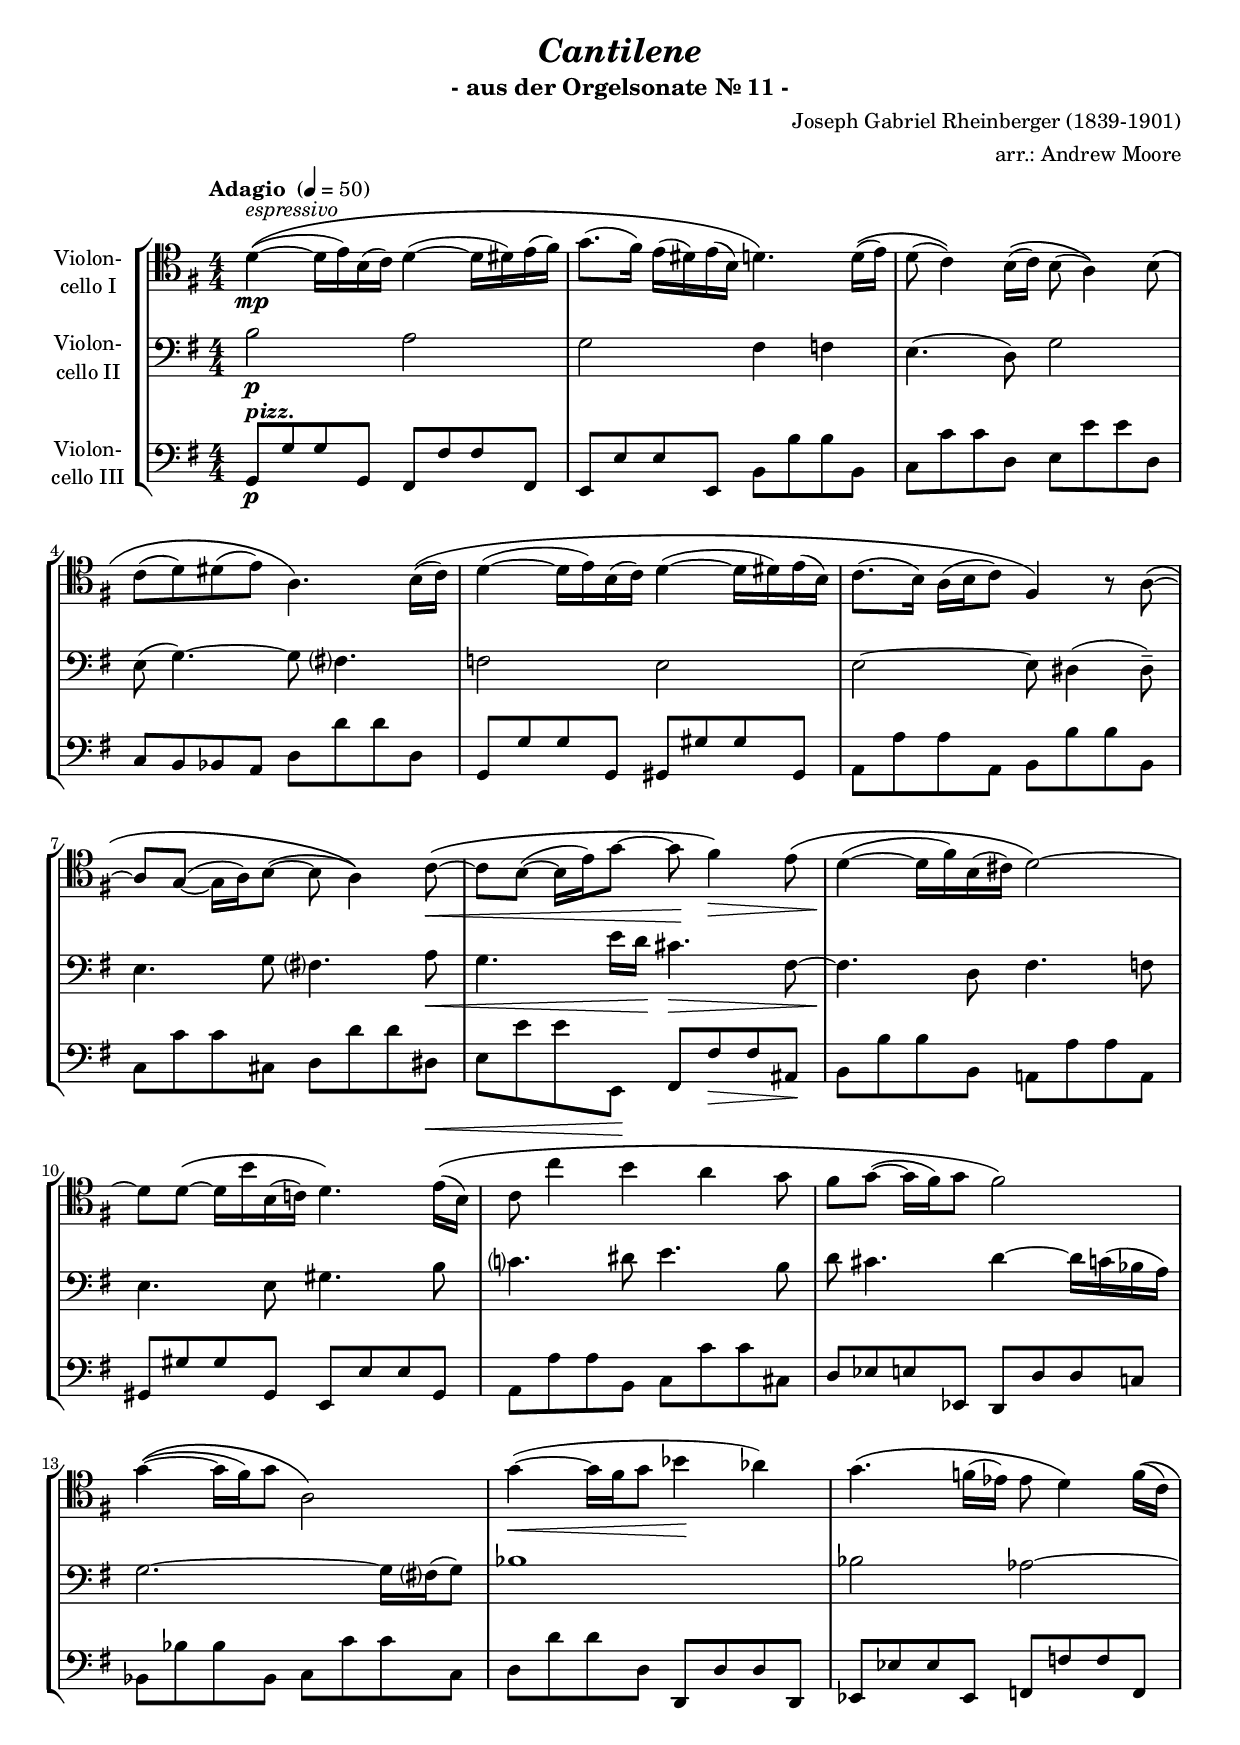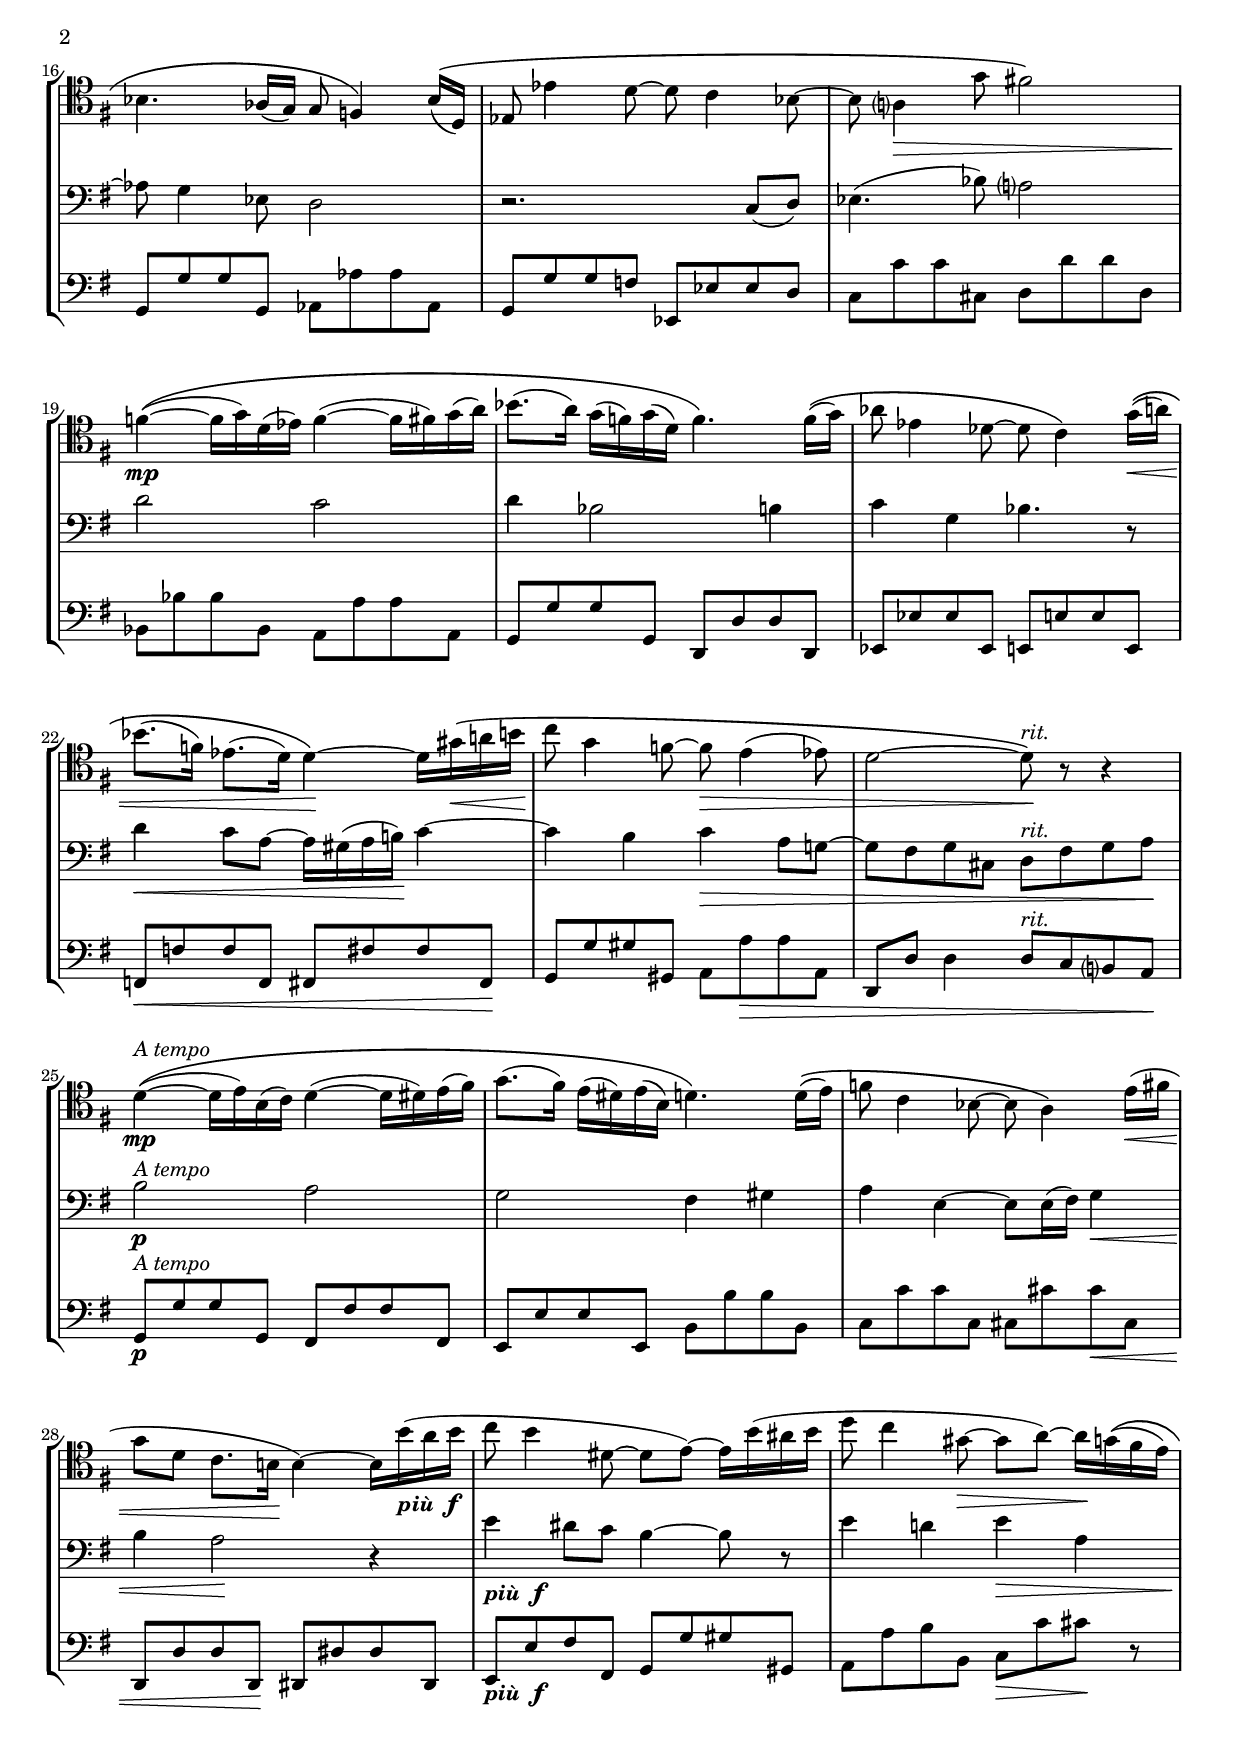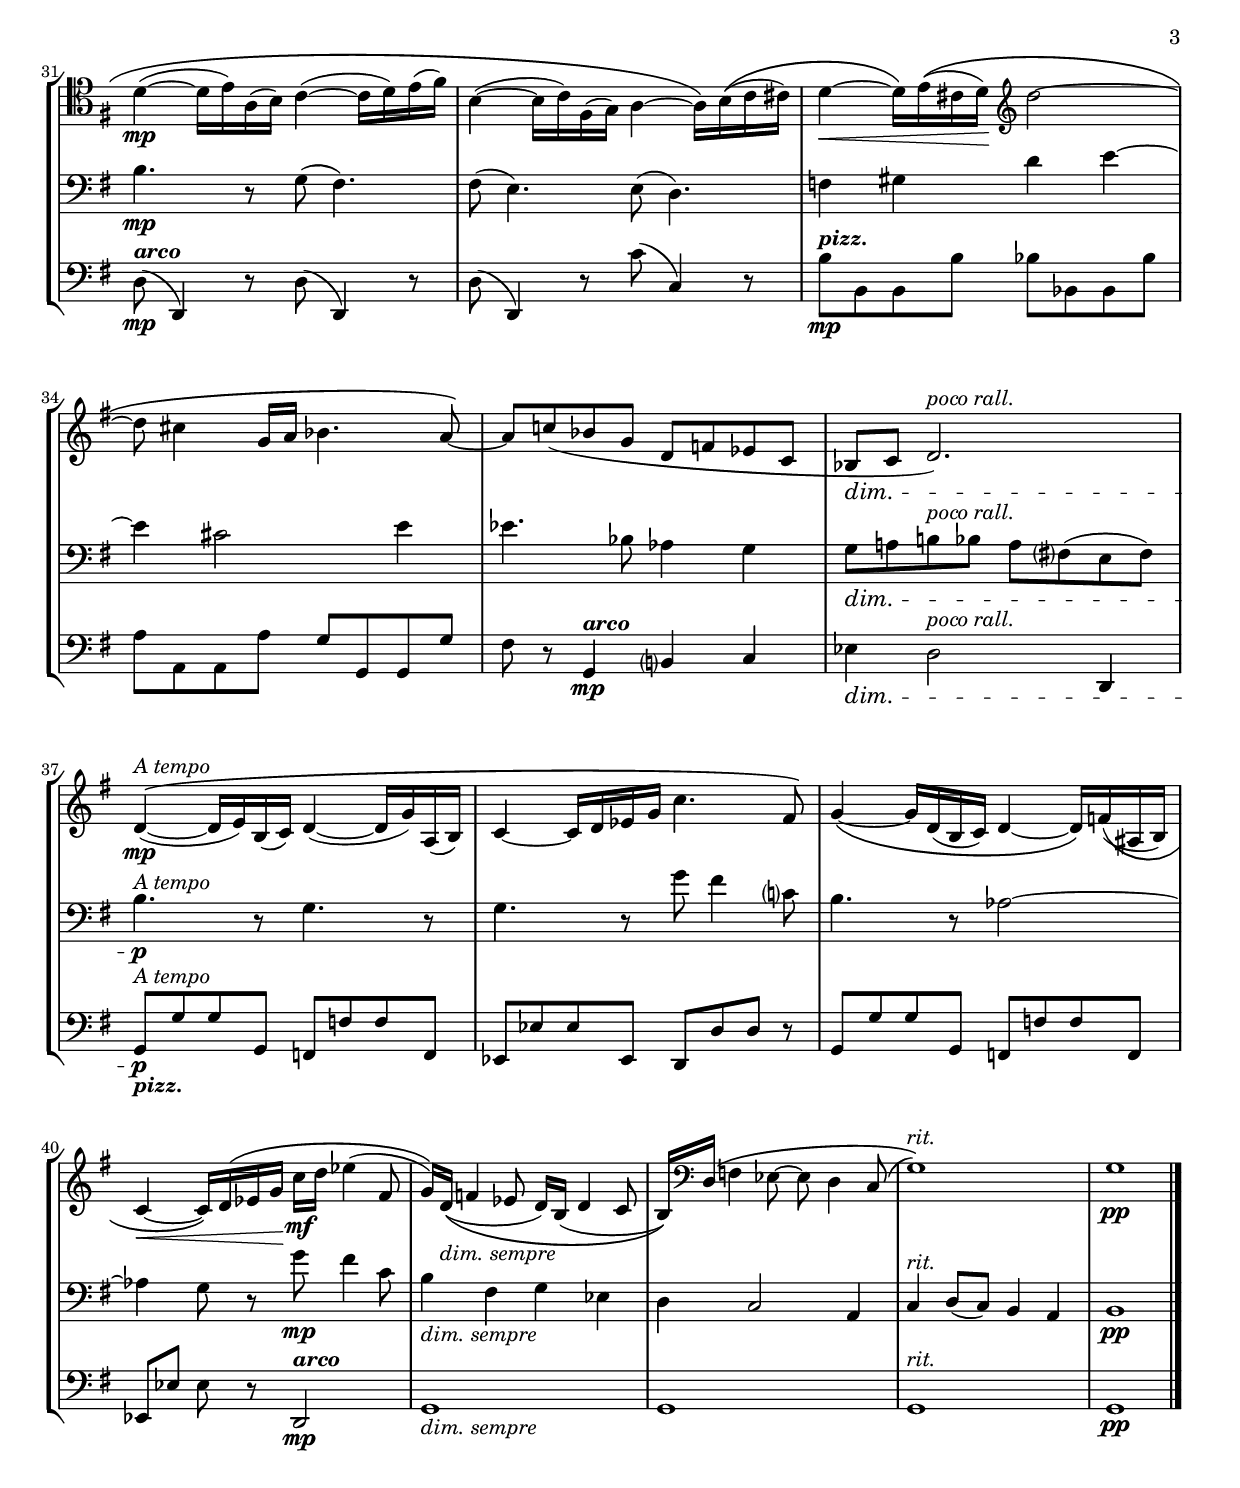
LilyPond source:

\version "2.14.2"
\include "deutsch.ly"

#(set-global-staff-size 18.2)

\header {
  title     = \markup \bold \italic "Cantilene"
  subtitle  = "- aus der Orgelsonate Nr. 11 -"
  composer  = "Joseph Gabriel Rheinberger (1839-1901)"
  arranger  = "arr.: Andrew Moore"
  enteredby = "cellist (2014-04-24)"
}

voiceconsts = {
  \key f \major
  \time 4/4
  \clef "bass"
  \numericTimeSignature
  \compressFullBarRests
  \tempo "Adagio " 4=50
}

mihi = "clarinet"
milo = "bassoon"
%mihi = "church organ"
%milo = "church organ"

arco = \markup \bold \italic "arco"
atem = \markup \italic "A tempo"
dise = \markup \italic "dim. sempre"
espr = \markup \italic "espressivo"
piuf = \markup { \bold \italic "più " \dynamic f }
pizz = \markup \bold \italic "pizz."
pora = \markup \italic "poco rall."
rit  = \markup \italic "rit."

va = \relative c' {
  \voiceconsts
  \clef "tenor"

  c4\((~\mp^\espr c16 d) a( b) c4(~ c16 cis) d( e)
  f8.( e16) d( cis) d( a) c4.\) c16\(( d)
  c8( b4)\) a16\(( b) a8( g4)\) a8\(

  b( c) cis( d) g,4.\) a16\(( b)
  c4(~ c16 d) a( b) c4(~ c16 cis) d( a)
  b8.( a16) g( a b8) e,4\) r8 g\(~

  g f(~ f16 g) a8(~ a g4)\) b8\(~\<
  b a(~ a16 d) f8~ f\! e4\)\> d8\(
  c4(~\! c16 e) a,( h) c2\)~

  c8 c\(~ c16 a' a,( b!) c4.\) d16\(( a)
  b8 b'4 a g f8
  e f(~ f16 e) f8 e2\)

  f4\((~ f16 e) f8 g,2\)
  f'4(~\< f16 e f8 as4\! ges)
  f4.\( es16( des) des8 c4\) es16\(( b)

  as4. ges16( f) f8 es4\) as16\(( c,)
  des8 des'4 c8~ c b4 as8~
  as g?4\> f'8 e!2\)

  es4\((~\!\mp es16 f) c( des) es4(~ es16 e) f( g)
  as8.( g16) f( es) f( c) es4.\) es16\(( f)
  ges8 des4 ces8~ ces b4\) f'16\((\< g)

  as8.( es16) des8.( c16) c4\)~\! c16 fis\(\< g! a
  b8\! f4 es8~ es\> d4( des8)
  c2~ c8\)\!^\rit r r4

  c4\((~\mp^\atem c16 d) a( b) c4(~ c16 cis) d( e)
  f8.( e16) d( cis) d( a) c4.\) c16\(( d)
  es8 b4 as8~ as g4\) d'16(\< e

  f8 c b8. a!16\! a4)~ a16 a'(_\piuf g a
  b8 a4 cis,8~ cis d)~ d16 a'( gis a
  c8 b4 fis8~\> fis g)~ g16\! f!\(( e d)

  c4(~\mp c16 d) g,( a) b4(~ b16 c) d( e)
  a,4(~ a16 b) e,( f) g4~ g16\) a\(( b h)
  c4~\< c16\) d\(( h c)\! \clef "treble" c'2~

  c8 h4 f16 g as4. g8\)~
  g b!( as f c es des b
  as\dim b  c2.)^\pora

  c4\((~\mp^\atem c16 d) a( b) c4(~ c16 f) g,( a)
  b4~ b16 c des f b4. e,8\)
  f4\(~ f16 c( a b) c4~ c16\) es\(( gis, a)

  b4~\< b16\) c\( des f\! b\mf c des4( e,8
  f16)\) c\((_\dise es4 des8 c16) a( c4 b8

  a16)\) \clef "bass" c,\( es4 des8~ des c4 b8(
  f'1)\)^\rit
  f\pp \bar "|."
}

vb = \relative c' {
  \voiceconsts

  a2\p g
  f e4 es
  d4.( c8) f2
  d8( f4.)~ f8 e?4.
  es2 d

  d~ d8 cis4( cis8)--
  d4.f8 e?4. g8\<
  f4. d'16 c\! h4.\> e,8~
  e4.\! c8 e4. es8
  d4. d8 fis4. a8

  b?4. cis8 d4. a8
  c h4. c4~ c16 b( as g)
  f2.~ f16 e?( f8)
  as1
  as2 ges~
  ges8 f4 des8 c2

  r2. b8( c)
  des4.( as'8) g?2
  c b
  c4 as2 a4
  b f as4. r8

  c4\< b8 g~ g16 fis( g a!)\! b4~
  b a b\> g8 f!~
  f e f h, c^\rit e f g\!
  a2\p^\atem g
  f e4 fis

  g d~ d8 d16( e) f4\<
  a g2\! r4
  d'_\piuf cis8 b a4~ a8 r
  d4 c! d\> g,
  a4.\!\mp r8 f( e4.)

  e8( d4.) d8( c4.)
  es4 fis c' d~
  d h2 d4
  des4. as8 ges4 f

  f8\dim g! a!^\pora as g e?( d e)
  a4.\p^\atem r8 f4. r8
  f4. r8 f' e4 b?8
  a4. r8 ges2~

  ges4 f8 r f'\mp e4 b8
  a4_\dise e f des
  c b2 g4
  b^\rit c8( b) a4 g
  a1\pp \bar "|."
}

vc = \relative c, {
  \voiceconsts

  f8\p^\pizz f' f f, e e' e e,
  d d' d d, a' a' a a,
  b b' b c, d d' d c,

  b a as g c c' c c,
  f, f' f f, fis fis' fis fis,
  g g' g g, a a' a a,

  b b' b h, c c' c cis,\<
  d d' d d,,\! e e'\> e gis,\!
  a a' a a, g! g' g g,

  fis fis' fis fis, d d' d fis,
  g g' g a, b b' b h,
  c des d des, c c' c b!

  as as' as as, b b' b b,
  c c' c c, c, c' c c,
  des des' des des, es es' es es,

  f f' f f, ges ges' ges ges,
  f f' f es des, des' des c
  b b' b h, c c' c c,

  as as' as as, g g' g g,
  f f' f f, c c' c c,
  des des' des des, d d' d d,

  es\< es' es es, e e' e e,\!
  f f' fis fis, g g'\> g g,
  c, c' c4 c8^\rit b a? g\!

  f\p^\atem f' f f, e e' e e,
  d d' d d, a' a' a a,
  b b' b b, h h' h\< h,

  c, c' c c,\! cis cis' cis cis,
  d_\piuf d' e e, f f' fis fis,
  g g' a a, b\> b' h\! r

  c,(\mp^\arco c,4) r8 c'( c,4) r8
  c'( c,4) r8 b''( b,4) r8
  a'\mp^\pizz a, a a' as as, as as'

  g g, g g' f f, f f'
  e r f,4\mp^\arco a? b
  des\dim c2^\pora c,4

  f8\p^\atem_\pizz f' f f, es es' es es,
  des des' des des, c c' c r
  f, f' f f, es es' es es,

  des[ des'] des r c,2\mp^\arco
  f1_\dise
  f
  f^\rit
  f\pp \bar "|."
}


music = \new StaffGroup <<
      \new Staff {
	\set Staff.midiInstrument = \mihi
	\set Staff.instrumentName = \markup \center-column { "Violon-" "cello I" }
	\transpose f g { \va }
      }

      \new Staff {
	\set Staff.midiInstrument = \milo
	\set Staff.instrumentName = \markup \center-column { "Violon-" "cello II" }
	\transpose f g { \vb }
      }

      \new Staff {
	\set Staff.midiInstrument = \milo
	\set Staff.instrumentName = \markup \center-column { "Violon-" "cello III" }
	\transpose f g { \vc }
      }
>>

\book {
  \score {
    \music
    \layout {}
  }

  \score {
    \unfoldRepeats \music

    \midi {
      \context {
        \Score
      }
    }
  }
}
